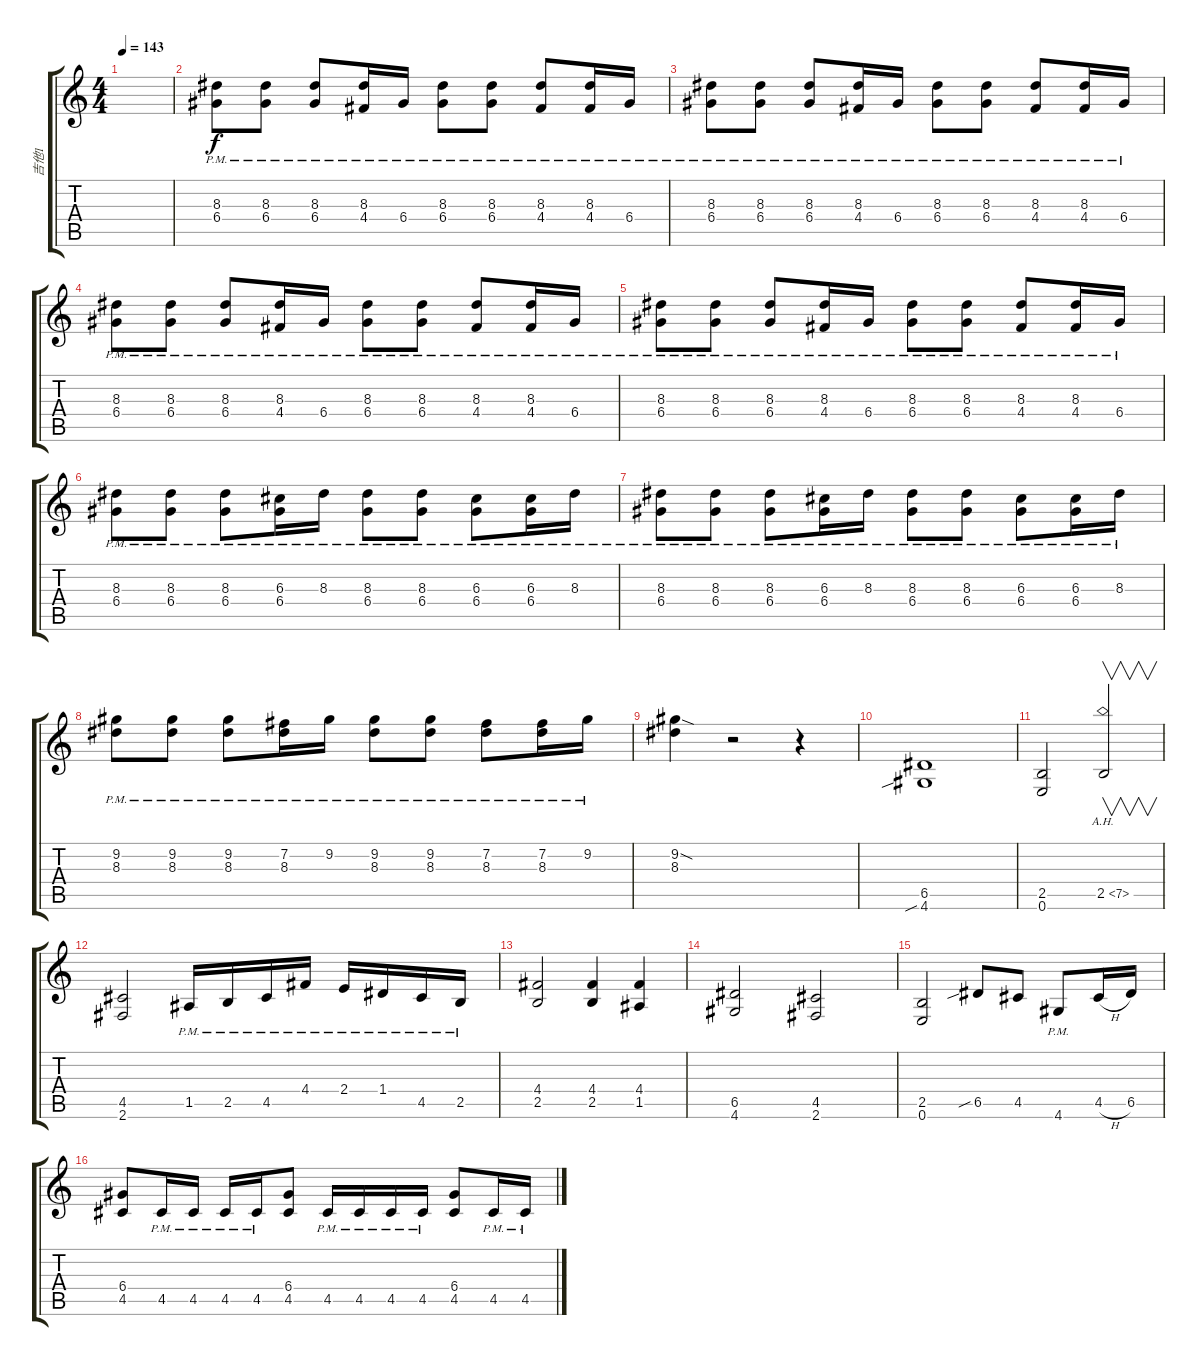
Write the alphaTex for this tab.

\track ("吉他1" "吉他1") {instrument overdrivenguitar}
\staff {score tabs}
\tuning (E4 B3 G3 D3 A2 E2) {hide}
\ts (4 4)
\tempo 143
\clef g2
\ks c
|
(8.3{pm} 6.4{pm}).8 (8.3{pm} 6.4{pm}).8 (8.3{pm} 6.4{pm}).8 (8.3{pm} 4.4{pm}).16 6.4{pm}.16 (8.3{pm} 6.4{pm}).8 (8.3{pm} 6.4{pm}).8 (8.3{pm} 4.4{pm}).8 (8.3{pm} 4.4{pm}).16 6.4{pm}.16 |
(8.3{pm} 6.4{pm}).8 (8.3{pm} 6.4{pm}).8 (8.3{pm} 6.4{pm}).8 (8.3{pm} 4.4{pm}).16 6.4{pm}.16 (8.3{pm} 6.4{pm}).8 (8.3{pm} 6.4{pm}).8 (8.3{pm} 4.4{pm}).8 (8.3{pm} 4.4{pm}).16 6.4{pm}.16 |
(8.3{pm} 6.4{pm}).8 (8.3{pm} 6.4{pm}).8 (8.3{pm} 6.4{pm}).8 (8.3{pm} 4.4{pm}).16 6.4{pm}.16 (8.3{pm} 6.4{pm}).8 (8.3{pm} 6.4{pm}).8 (8.3{pm} 4.4{pm}).8 (8.3{pm} 4.4{pm}).16 6.4{pm}.16 |
(8.3{pm} 6.4{pm}).8 (8.3{pm} 6.4{pm}).8 (8.3{pm} 6.4{pm}).8 (8.3{pm} 4.4{pm}).16 6.4{pm}.16 (8.3{pm} 6.4{pm}).8 (8.3{pm} 6.4{pm}).8 (8.3{pm} 4.4{pm}).8 (8.3{pm} 4.4{pm}).16 6.4{pm}.16 |
(8.3{pm} 6.4{pm}).8 (8.3{pm} 6.4{pm}).8 (8.3{pm} 6.4{pm}).8 (6.3{pm} 6.4{pm}).16 8.3{pm}.16 (8.3{pm} 6.4{pm}).8 (8.3{pm} 6.4{pm}).8 (6.3{pm} 6.4{pm}).8 (6.3{pm} 6.4{pm}).16 8.3{pm}.16 |
(8.3{pm} 6.4{pm}).8 (8.3{pm} 6.4{pm}).8 (8.3{pm} 6.4{pm}).8 (6.3{pm} 6.4{pm}).16 8.3{pm}.16 (8.3{pm} 6.4{pm}).8 (8.3{pm} 6.4{pm}).8 (6.3{pm} 6.4{pm}).8 (6.3{pm} 6.4{pm}).16 8.3{pm}.16 |
(9.2{pm} 8.3{pm}).8 (9.2{pm} 8.3{pm}).8 (9.2{pm} 8.3{pm}).8 (7.2{pm} 8.3{pm}).16 9.2{pm}.16 (9.2{pm} 8.3{pm}).8 (9.2{pm} 8.3{pm}).8 (7.2{pm} 8.3{pm}).8 (7.2{pm} 8.3{pm}).16 9.2{pm}.16 |
(9.2{sod} 8.3).4 r.2 r.4 |
(6.5 4.6{sib}).1 |
(2.5 0.6).2 2.5{ah 5}.2{v} |
(4.5 2.6).2 1.5{pm}.16 2.5{pm}.16 4.5{pm}.16 4.4{pm}.16 2.4{pm}.16 1.4{pm}.16 4.5{pm}.16 2.5{pm}.16 |
(4.4 2.5).2 (4.4 2.5).4 (4.4 1.5).4 |
(6.5 4.6).2 (4.5 2.6).2 |
(2.5 0.6).2 6.5{sib}.8 4.5.8 4.6{pm}.8 4.5{h}.16 6.5.16 |
(6.4 4.5).8 4.5{pm}.16 4.5{pm}.16 4.5{pm}.16 4.5{pm}.16 (6.4 4.5).8 4.5{pm}.16 4.5{pm}.16 4.5{pm}.16 4.5{pm}.16 (6.4 4.5).8 4.5{pm}.16 4.5{pm}.16
